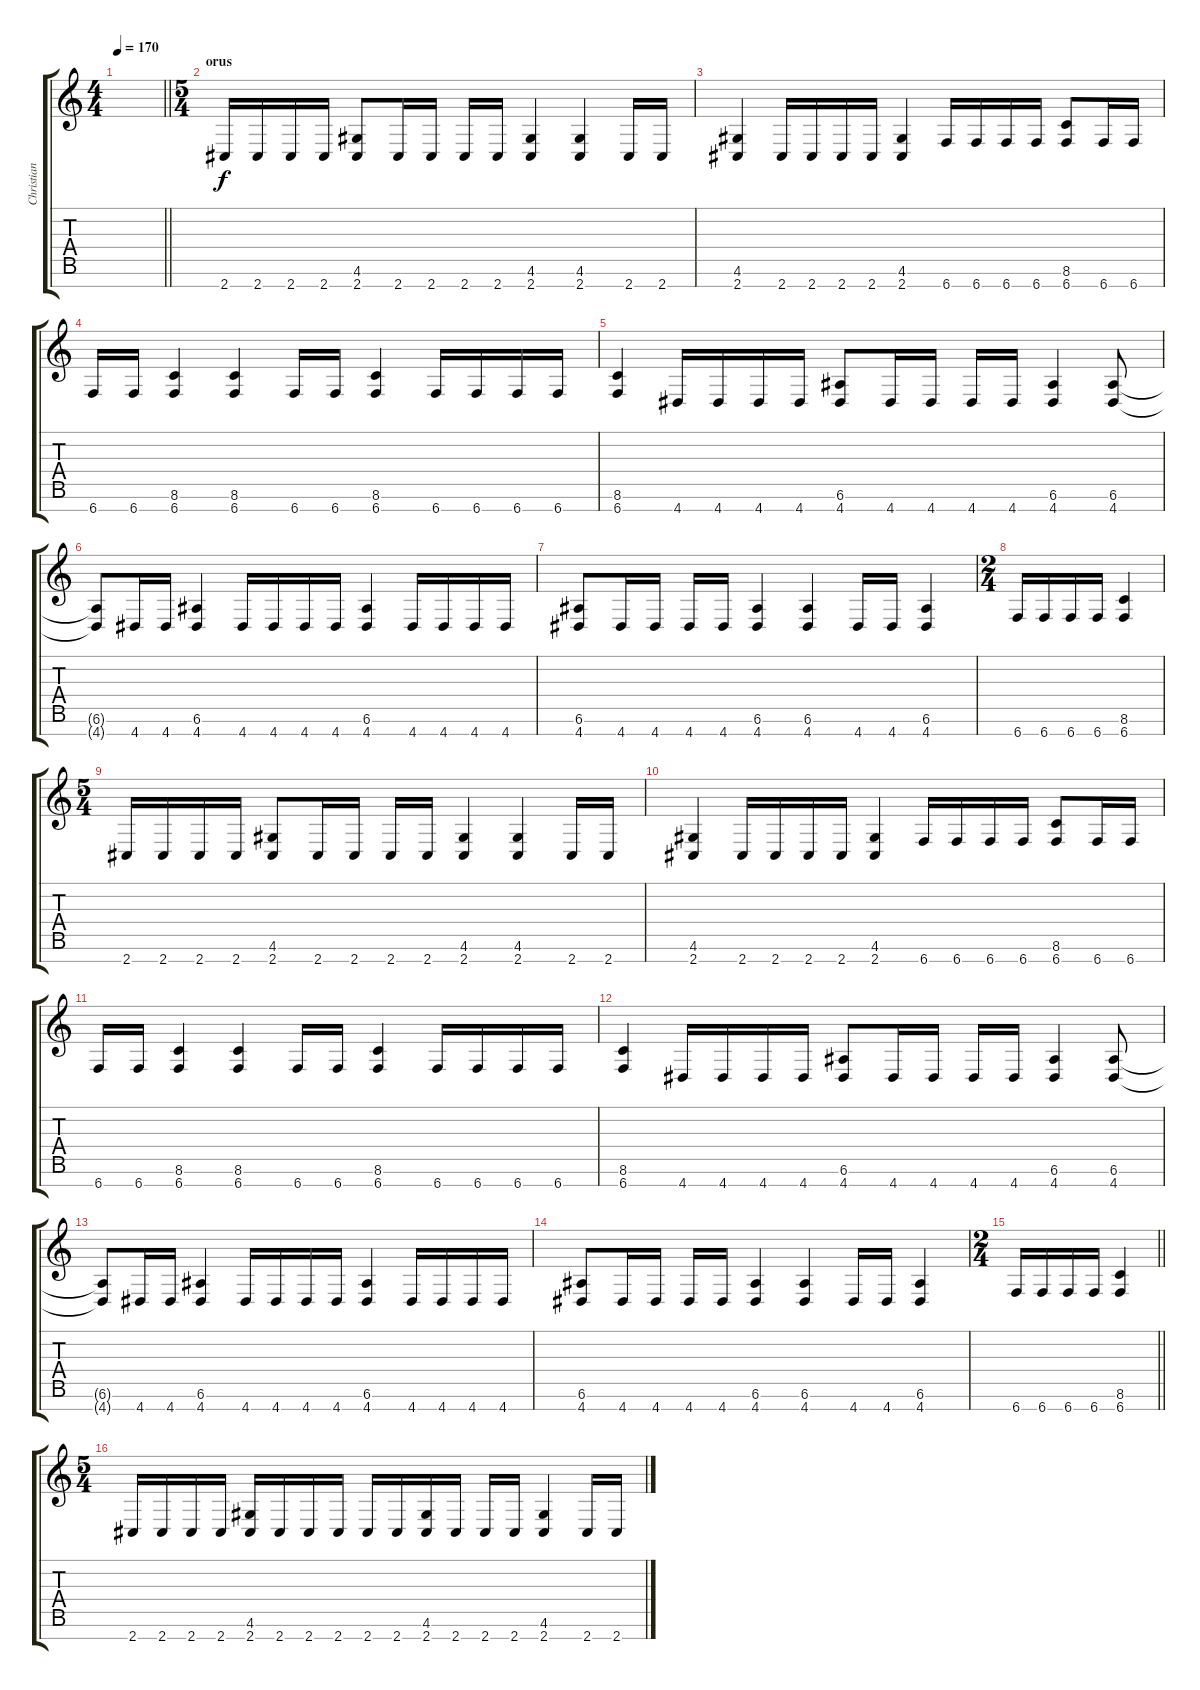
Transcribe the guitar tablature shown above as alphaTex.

\track ("Christian" "Christian") {instrument distortionguitar}
\staff {score tabs}
\tuning (E4 B3 G3 D3 A2 E2 B1) {hide}
\ts (4 4)
\tempo 170
\clef g2
\barLineRight lightlight
\ks c
|
\ts (5 4)
\section ("" "orus")
2.7.16 2.7.16 2.7.16 2.7.16 (4.6 2.7).8 2.7.16 2.7.16 2.7.16 2.7.16 (4.6 2.7).4 (4.6 2.7).4 2.7.16 2.7.16 |
(4.6 2.7).4 2.7.16 2.7.16 2.7.16 2.7.16 (4.6 2.7).4 6.7.16 6.7.16 6.7.16 6.7.16 (8.6 6.7).8 6.7.16 6.7.16 |
6.7.16 6.7.16 (8.6 6.7).4 (8.6 6.7).4 6.7.16 6.7.16 (8.6 6.7).4 6.7.16 6.7.16 6.7.16 6.7.16 |
(8.6 6.7).4 4.7.16 4.7.16 4.7.16 4.7.16 (6.6 4.7).8 4.7.16 4.7.16 4.7.16 4.7.16 (6.6 4.7).4 (6.6 4.7).8 |
(6.6{t} 4.7{t}).8 4.7.16 4.7.16 (6.6 4.7).4 4.7.16 4.7.16 4.7.16 4.7.16 (6.6 4.7).4 4.7.16 4.7.16 4.7.16 4.7.16 |
(6.6 4.7).8 4.7.16 4.7.16 4.7.16 4.7.16 (6.6 4.7).4 (6.6 4.7).4 4.7.16 4.7.16 (6.6 4.7).4 |
\ts (2 4)
6.7.16 6.7.16 6.7.16 6.7.16 (8.6 6.7).4 |
\ts (5 4)
2.7.16 2.7.16 2.7.16 2.7.16 (4.6 2.7).8 2.7.16 2.7.16 2.7.16 2.7.16 (4.6 2.7).4 (4.6 2.7).4 2.7.16 2.7.16 |
(4.6 2.7).4 2.7.16 2.7.16 2.7.16 2.7.16 (4.6 2.7).4 6.7.16 6.7.16 6.7.16 6.7.16 (8.6 6.7).8 6.7.16 6.7.16 |
6.7.16 6.7.16 (8.6 6.7).4 (8.6 6.7).4 6.7.16 6.7.16 (8.6 6.7).4 6.7.16 6.7.16 6.7.16 6.7.16 |
(8.6 6.7).4 4.7.16 4.7.16 4.7.16 4.7.16 (6.6 4.7).8 4.7.16 4.7.16 4.7.16 4.7.16 (6.6 4.7).4 (6.6 4.7).8 |
(6.6{t} 4.7{t}).8 4.7.16 4.7.16 (6.6 4.7).4 4.7.16 4.7.16 4.7.16 4.7.16 (6.6 4.7).4 4.7.16 4.7.16 4.7.16 4.7.16 |
(6.6 4.7).8 4.7.16 4.7.16 4.7.16 4.7.16 (6.6 4.7).4 (6.6 4.7).4 4.7.16 4.7.16 (6.6 4.7).4 |
\ts (2 4)
\barLineRight lightlight
6.7.16 6.7.16 6.7.16 6.7.16 (8.6 6.7).4 |
\ts (5 4)
\section ("" "")
2.7.16 2.7.16 2.7.16 2.7.16 (4.6 2.7).16 2.7.16 2.7.16 2.7.16 2.7.16 2.7.16 (4.6 2.7).16 2.7.16 2.7.16 2.7.16 (4.6 2.7).4 2.7.16 2.7.16
